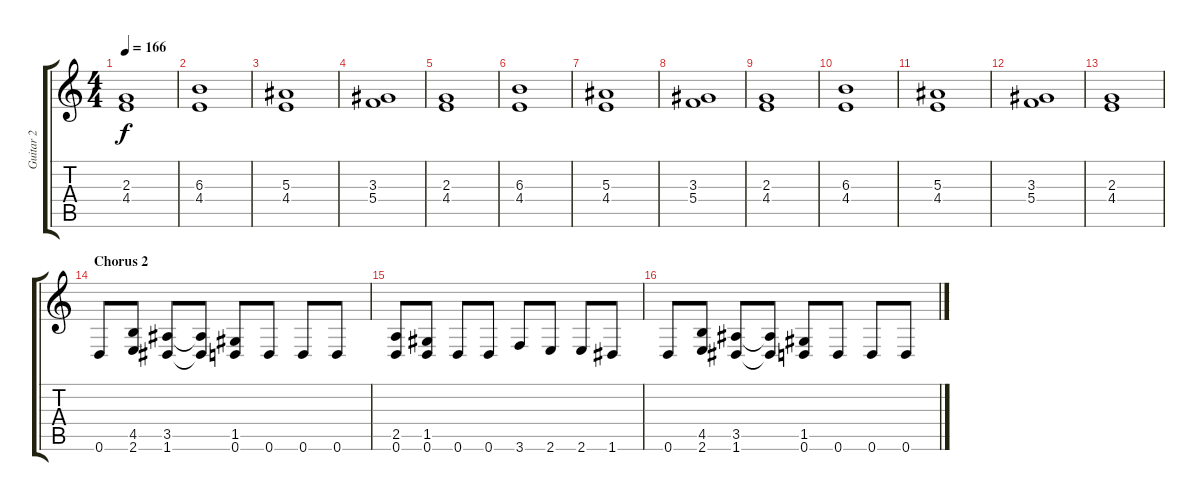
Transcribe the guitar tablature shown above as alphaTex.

\track ("Guitar 2" "Guitar 2") {instrument overdrivenguitar}
\staff {score tabs}
\tuning (D4 A3 F3 C3 G2 D2) {hide}
\ts (4 4)
\tempo 166
\clef g2
\ks c
(2.3 4.4).1{dy f} |
(6.3 4.4).1 |
(5.3 4.4).1 |
(3.3 5.4).1 |
(2.3 4.4).1 |
(6.3 4.4).1 |
(5.3 4.4).1 |
(3.3 5.4).1 |
(2.3 4.4).1 |
(6.3 4.4).1 |
(5.3 4.4).1 |
(3.3 5.4).1 |
(2.3 4.4).1 |
\section ("" "Chorus 2")
0.6.8 (4.5 2.6).8 (3.5 1.6).8 (3.5{t} 1.6{t}).8 (1.5 0.6).8 0.6.8 0.6.8 0.6.8 |
(2.5 0.6).8 (1.5 0.6).8 0.6.8 0.6.8 3.6.8 2.6.8 2.6.8 1.6.8 |
0.6.8 (4.5 2.6).8 (3.5 1.6).8 (3.5{t} 1.6{t}).8 (1.5 0.6).8 0.6.8 0.6.8 0.6.8
